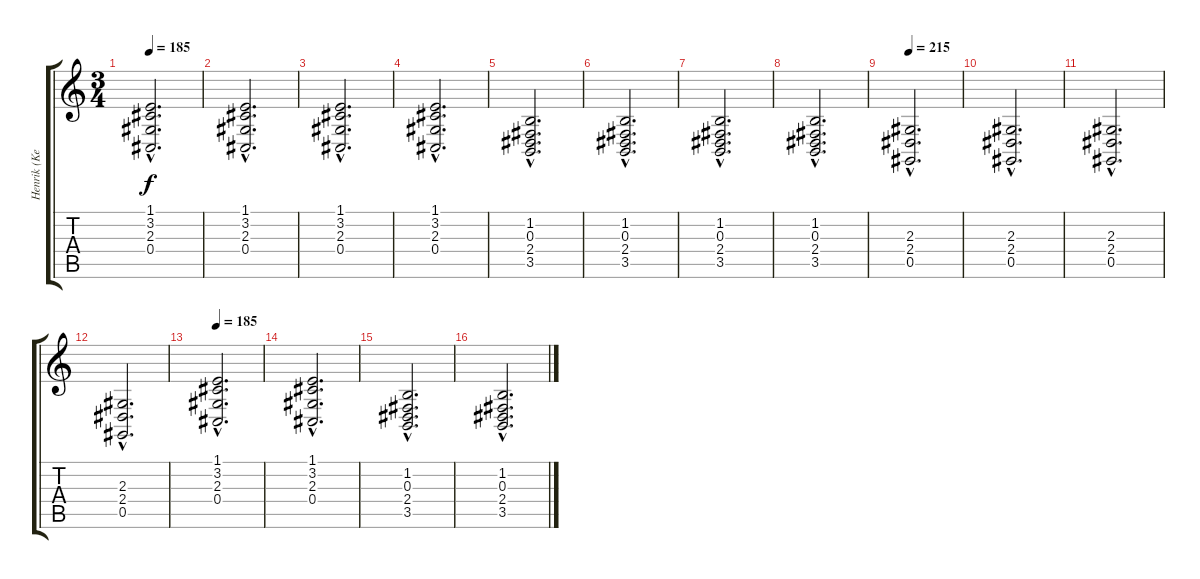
\track ("Henrik (Keyboard)" "Henrik (Ke") {instrument stringensemble1}
\staff {score tabs}
\tuning (Eb4 Bb3 Gb3 Db3 Ab2 Eb2) {hide}
\ts (3 4)
\tempo 185
\clef g2
\ks c
(1.1{hac} 3.2{hac} 2.3{hac} 0.4{hac}).2{d dy f} |
(1.1{hac} 3.2{hac} 2.3{hac} 0.4{hac}).2{d} |
(1.1{hac} 3.2{hac} 2.3{hac} 0.4{hac}).2{d} |
(1.1{hac} 3.2{hac} 2.3{hac} 0.4{hac}).2{d} |
(1.2{hac} 0.3{hac} 2.4{hac} 3.5{hac}).2{d} |
(1.2{hac} 0.3{hac} 2.4{hac} 3.5{hac}).2{d} |
(1.2{hac} 0.3{hac} 2.4{hac} 3.5{hac}).2{d} |
(1.2{hac} 0.3{hac} 2.4{hac} 3.5{hac}).2{d} |
\tempo 215
(2.3{hac} 2.4{hac} 0.5{hac}).2{d} |
(2.3{hac} 2.4{hac} 0.5{hac}).2{d} |
(2.3{hac} 2.4{hac} 0.5{hac}).2{d} |
(2.3{hac} 2.4{hac} 0.5{hac}).2{d} |
\tempo 185
(1.1{hac} 3.2{hac} 2.3{hac} 0.4{hac}).2{d} |
(1.1{hac} 3.2{hac} 2.3{hac} 0.4{hac}).2{d} |
(1.2{hac} 0.3{hac} 2.4{hac} 3.5{hac}).2{d} |
(1.2{hac} 0.3{hac} 2.4{hac} 3.5{hac}).2{d}
